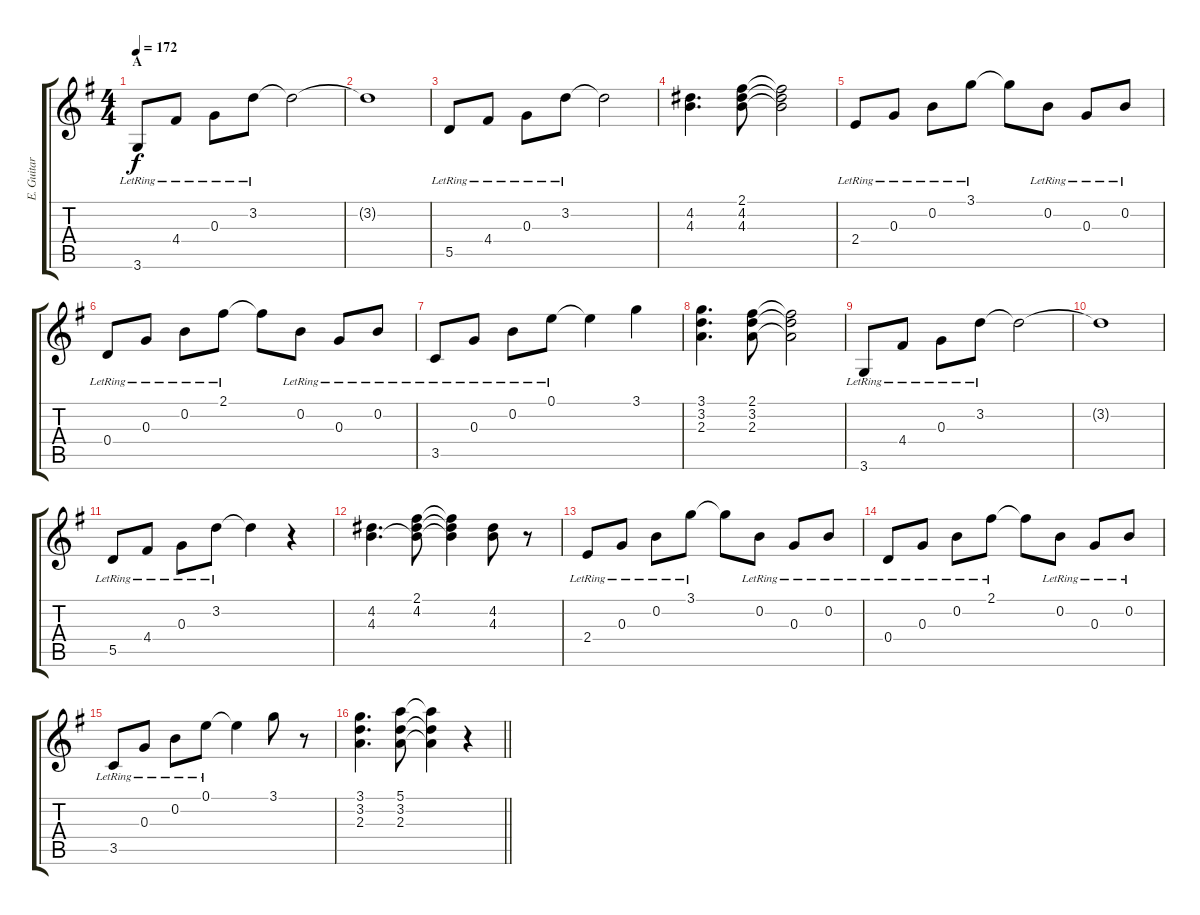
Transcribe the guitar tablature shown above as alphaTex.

\track ("E. Guitar" "E. Guitar") {instrument electricguitarclean}
\staff {score tabs}
\tuning (E4 B3 G3 D3 A2 E2) {hide}
\ts (4 4)
\section ("" "A")
\tempo 172
\clef g2
\ks g
3.6{lr}.8{dy f} 4.4{lr}.8 0.3{lr}.8 3.2{lr}.8 3.2{t}.2 |
3.2{t}.1 |
5.5{lr}.8 4.4{lr}.8 0.3{lr}.8 3.2{lr}.8 3.2{t}.2 |
(4.2 4.3).4{d} (2.1 4.2 4.3).8 (2.1{t} 4.2{t} 4.3{t}).2 |
2.4{lr}.8 0.3{lr}.8 0.2{lr}.8 3.1{lr}.8 3.1{t}.8 0.2{lr}.8 0.3{lr}.8 0.2{lr}.8 |
0.4{lr}.8 0.3{lr}.8 0.2{lr}.8 2.1{lr}.8 2.1{t}.8 0.2{lr}.8 0.3{lr}.8 0.2{lr}.8 |
3.5{lr}.8 0.3{lr}.8 0.2{lr}.8 0.1{lr}.8 0.1{t}.4 3.1.4 |
(3.1 3.2 2.3).4{d} (2.1 3.2 2.3).8 (2.1{t} 3.2{t} 2.3{t}).2 |
3.6{lr}.8 4.4{lr}.8 0.3{lr}.8 3.2{lr}.8 3.2{t}.2 |
3.2{t}.1 |
5.5{lr}.8 4.4{lr}.8 0.3{lr}.8 3.2{lr}.8 3.2{t}.4 r.4 |
(4.2 4.3).4{d} (2.1 4.2 4.3{t}).8 (2.1{t} 4.2{t} 4.3{t}).4 (4.2 4.3).8 r.8 |
2.4{lr}.8 0.3{lr}.8 0.2{lr}.8 3.1{lr}.8 3.1{t}.8 0.2{lr}.8 0.3{lr}.8 0.2{lr}.8 |
0.4{lr}.8 0.3{lr}.8 0.2{lr}.8 2.1{lr}.8 2.1{t}.8 0.2{lr}.8 0.3{lr}.8 0.2{lr}.8 |
3.5{lr}.8 0.3{lr}.8 0.2{lr}.8 0.1{lr}.8 0.1{t}.4 3.1.8 r.8 |
\barLineRight lightlight
(3.1 3.2 2.3).4{d} (5.1 3.2 2.3).8 (5.1{t} 3.2{t} 2.3{t}).4 r.4
